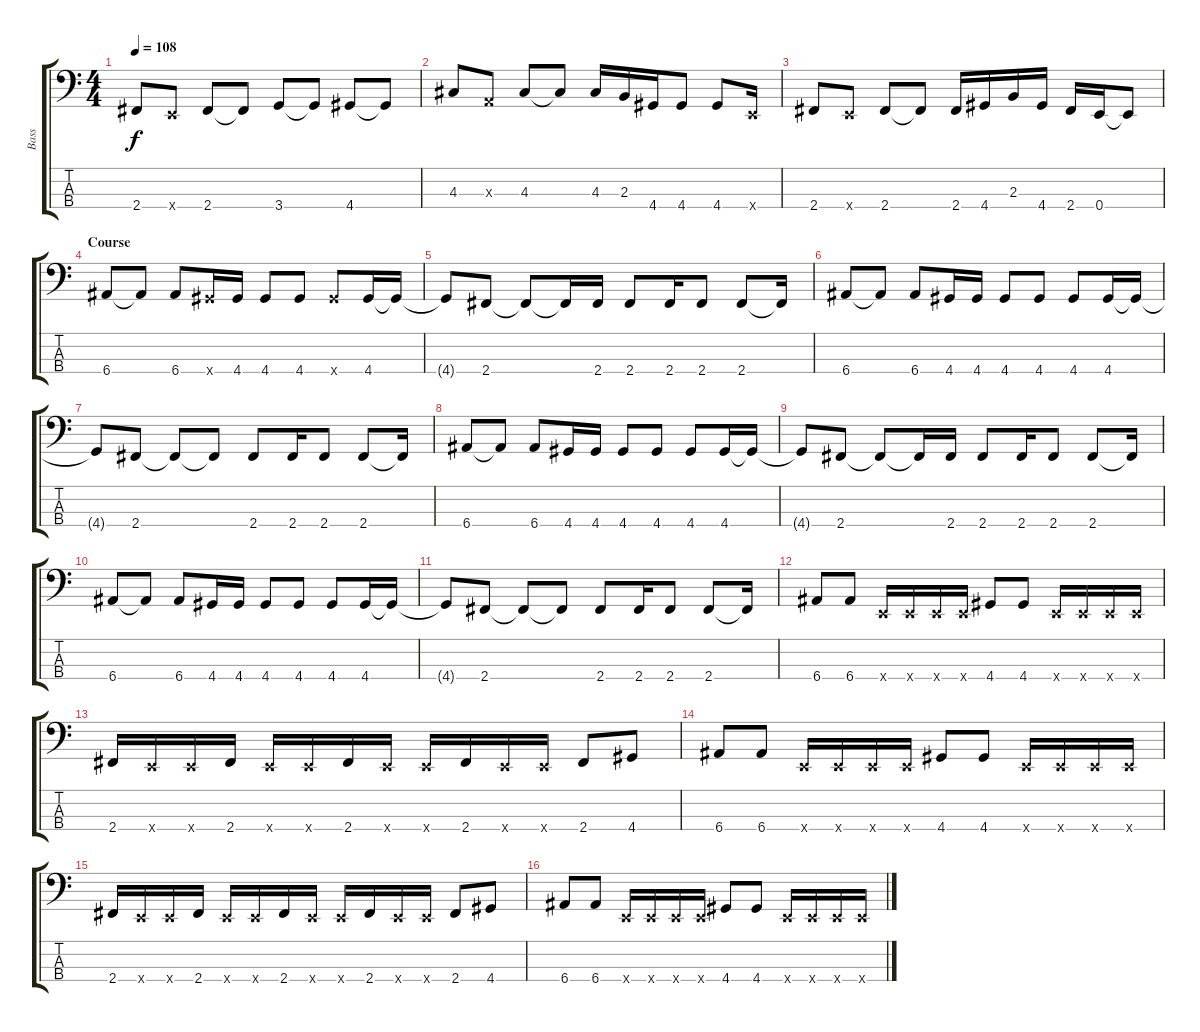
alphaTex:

\track ("Bass" "Bass") {instrument electricbassfinger}
\staff {score tabs}
\tuning (G2 D2 A1 E1) {hide}
\ts (4 4)
\tempo 108
\clef f4
\ks c
2.4.8{dy f} 0.4{x}.8 2.4.8 2.4{t}.8 3.4.8 3.4{t}.8 4.4.8 4.4{t}.8 |
4.3.8 0.3{x}.8 4.3.8 4.3{t}.8 4.3.16 2.3.16 4.4.16 4.4.8 4.4.8 0.4{x}.16 |
2.4.8 0.4{x}.8 2.4.8 2.4{t}.8 2.4.16 4.4.16 2.3.16 4.4.16 2.4.16 0.4.16 0.4{t}.8 |
\section ("" "Course")
6.4.8 6.4{t}.8 6.4.8 4.4{x}.16 4.4.16 4.4.8 4.4.8 4.4{x}.8 4.4.16 4.4{t}.16 |
4.4{t}.8 2.4.8 2.4{t}.8 2.4{t}.16 2.4.16 2.4.8 2.4.16 2.4.8 2.4.8 2.4{t}.16 |
6.4.8 6.4{t}.8 6.4.8 4.4.16 4.4.16 4.4.8 4.4.8 4.4.8 4.4.16 4.4{t}.16 |
4.4{t}.8 2.4.8 2.4{t}.8 2.4{t}.8 2.4.8 2.4.16 2.4.8 2.4.8 2.4{t}.16 |
6.4.8 6.4{t}.8 6.4.8 4.4.16 4.4.16 4.4.8 4.4.8 4.4.8 4.4.16 4.4{t}.16 |
4.4{t}.8 2.4.8 2.4{t}.8 2.4{t}.16 2.4.16 2.4.8 2.4.16 2.4.8 2.4.8 2.4{t}.16 |
6.4.8 6.4{t}.8 6.4.8 4.4.16 4.4.16 4.4.8 4.4.8 4.4.8 4.4.16 4.4{t}.16 |
4.4{t}.8 2.4.8 2.4{t}.8 2.4{t}.8 2.4.8 2.4.16 2.4.8 2.4.8 2.4{t}.16 |
6.4.8 6.4.8 0.4{x}.16 0.4{x}.16 0.4{x}.16 0.4{x}.16 4.4.8 4.4.8 0.4{x}.16 0.4{x}.16 0.4{x}.16 0.4{x}.16 |
2.4.16 0.4{x}.16 0.4{x}.16 2.4.16 0.4{x}.16 0.4{x}.16 2.4.16 0.4{x}.16 0.4{x}.16 2.4.16 0.4{x}.16 0.4{x}.16 2.4.8 4.4.8 |
6.4.8 6.4.8 0.4{x}.16 0.4{x}.16 0.4{x}.16 0.4{x}.16 4.4.8 4.4.8 0.4{x}.16 0.4{x}.16 0.4{x}.16 0.4{x}.16 |
2.4.16 0.4{x}.16 0.4{x}.16 2.4.16 0.4{x}.16 0.4{x}.16 2.4.16 0.4{x}.16 0.4{x}.16 2.4.16 0.4{x}.16 0.4{x}.16 2.4.8 4.4.8 |
6.4.8 6.4.8 0.4{x}.16 0.4{x}.16 0.4{x}.16 0.4{x}.16 4.4.8 4.4.8 0.4{x}.16 0.4{x}.16 0.4{x}.16 0.4{x}.16
